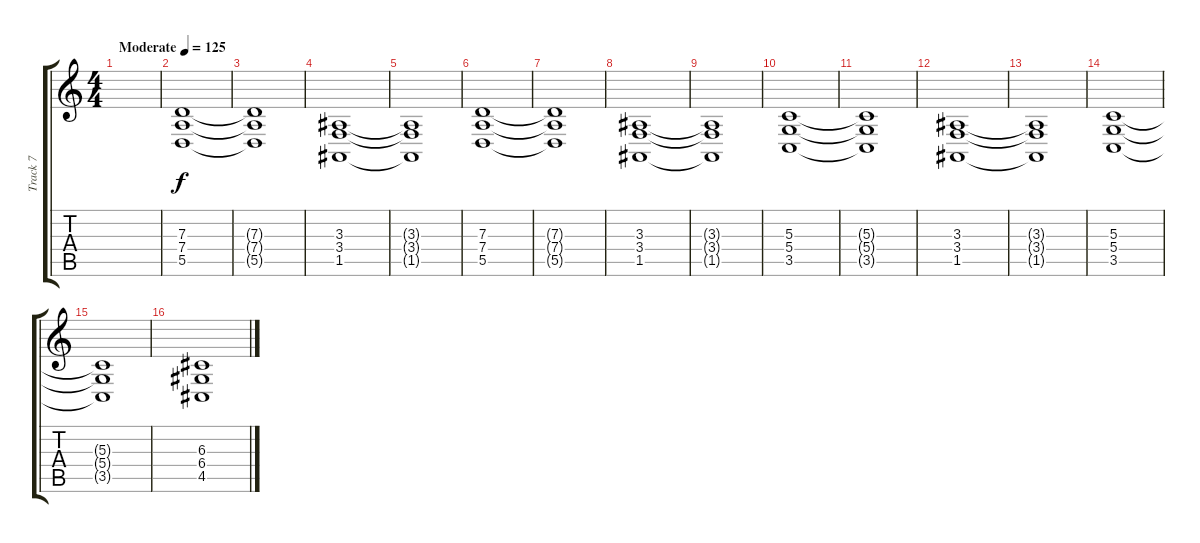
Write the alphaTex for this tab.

\track ("Track 7" "Track 7") {instrument choiraahs}
\staff {score tabs}
\tuning (E4 B3 G3 D3 A2 E2) {hide}
\ts (4 4)
\tempo (125 "Moderate")
\clef g2
\ks c
|
(7.3 7.4 5.5).1 |
(7.3{t} 7.4{t} 5.5{t}).1 |
(3.3 3.4 1.5).1 |
(3.3{t} 3.4{t} 1.5{t}).1 |
(7.3 7.4 5.5).1 |
(7.3{t} 7.4{t} 5.5{t}).1 |
(3.3 3.4 1.5).1 |
(3.3{t} 3.4{t} 1.5{t}).1 |
(5.3 5.4 3.5).1 |
(5.3{t} 5.4{t} 3.5{t}).1 |
(3.3 3.4 1.5).1 |
(3.3{t} 3.4{t} 1.5{t}).1 |
(5.3 5.4 3.5).1 |
(5.3{t} 5.4{t} 3.5{t}).1 |
(6.3 6.4 4.5).1
